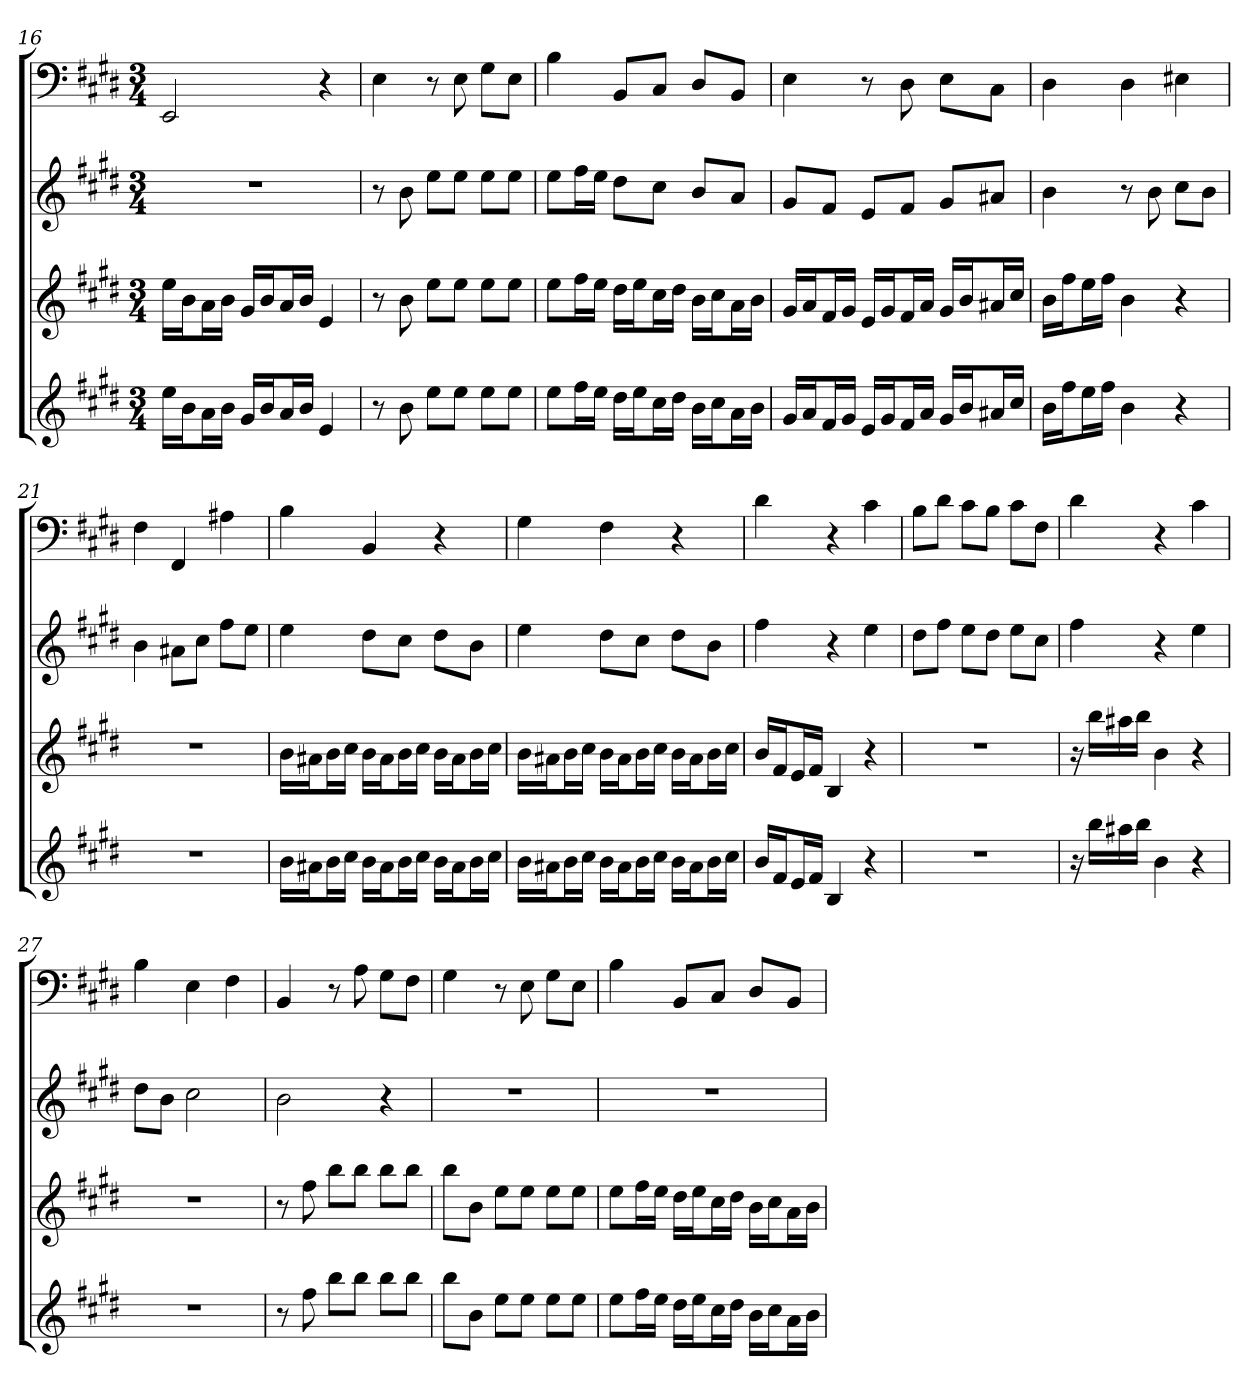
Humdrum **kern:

**kern	**kern	**kern	**kern
*part4	*part3	*part2	*part1
*staff4	*staff3	*staff2	*staff1
*	*	*	*clefF4
*k[f#c#g#d#]	*k[f#c#g#d#]	*k[f#c#g#d#]	*k[f#c#g#d#]
*E:	*E:	*E:	*E:
*M3/4	*M3/4	*M3/4	*M3/4
=16	=16	=16	=16
16eeLL	16eeLL	2.r	2EE
16bJ	16bJ	.	.
16aL	16aL	.	.
16bJJ	16bJJ	.	.
16g#LL	16g#LL	.	.
16bJ	16bJ	.	.
16aL	16aL	.	.
16bJJ	16bJJ	.	.
4e	4e	.	4r
=17	=17	=17	=17
8r	8r	8r	4E
8b	8b	8b	.
8eeL	8eeL	8eeL	8r
8eeJ	8eeJ	8eeJ	8E
8eeL	8eeL	8eeL	8G#\L
8eeJ	8eeJ	8eeJ	8E\J
=18	=18	=18	=18
8eeL	8eeL	8eeL	4B
16ff#L	16ff#L	16ff#L	.
16eeJJ	16eeJJ	16eeJJ	.
16dd#LL	16dd#LL	8dd#L	8BB/L
16eeJ	16eeJ	.	.
16cc#L	16cc#L	8cc#J	8C#/J
16dd#JJ	16dd#JJ	.	.
16bLL	16bLL	8bL	8D#/L
16cc#J	16cc#J	.	.
16aL	16aL	8aJ	8BB/J
16bJJ	16bJJ	.	.
=19	=19	=19	=19
16g#LL	16g#LL	8g#L	4E
16aJ	16aJ	.	.
16f#L	16f#L	8f#J	.
16g#JJ	16g#JJ	.	.
16eLL	16eLL	8eL	8r
16g#J	16g#J	.	.
16f#L	16f#L	8f#J	8D#
16aJJ	16aJJ	.	.
16g#LL	16g#LL	8g#L	8E\L
16bJ	16bJ	.	.
16a#XL	16a#XL	8a#XJ	8C#\J
16cc#JJ	16cc#JJ	.	.
=20	=20	=20	=20
16bLL	16bLL	4b	4D#
16ff#J	16ff#J	.	.
16eeL	16eeL	.	.
16ff#JJ	16ff#JJ	.	.
4b	4b	8r	4D#
.	.	8b	.
4r	4r	8cc#L	4E#X
.	.	8bJ	.
=21	=21	=21	=21
2.r	2.r	4b	4F#
.	.	8a#XL	4FF#
.	.	8cc#J	.
.	.	8ff#L	4A#X
.	.	8eeJ	.
=22	=22	=22	=22
16bLL	16bLL	4ee	4B
16a#XJ	16a#XJ	.	.
16bL	16bL	.	.
16cc#JJ	16cc#JJ	.	.
16bLL	16bLL	8dd#L	4BB
16a#J	16a#J	.	.
16bL	16bL	8cc#J	.
16cc#JJ	16cc#JJ	.	.
16bLL	16bLL	8dd#L	4r
16a#J	16a#J	.	.
16bL	16bL	8bJ	.
16cc#JJ	16cc#JJ	.	.
=23	=23	=23	=23
16bLL	16bLL	4ee	4G#
16a#XJ	16a#XJ	.	.
16bL	16bL	.	.
16cc#JJ	16cc#JJ	.	.
16bLL	16bLL	8dd#L	4F#
16a#J	16a#J	.	.
16bL	16bL	8cc#J	.
16cc#JJ	16cc#JJ	.	.
16bLL	16bLL	8dd#L	4r
16a#J	16a#J	.	.
16bL	16bL	8bJ	.
16cc#JJ	16cc#JJ	.	.
=24	=24	=24	=24
16bLL	16bLL	4ff#	4d#
16f#J	16f#J	.	.
16eL	16eL	.	.
16f#JJ	16f#JJ	.	.
4B	4B	4r	4r
4r	4r	4ee	4c#
=25	=25	=25	=25
2.r	2.r	8dd#L	8B\L
.	.	8ff#J	8d#\J
.	.	8eeL	8c#\L
.	.	8dd#J	8B\J
.	.	8eeL	8c#\L
.	.	8cc#J	8F#\J
=26	=26	=26	=26
16r	16r	4ff#	4d#
16bbLL	16bbLL	.	.
16aa#X	16aa#X	.	.
16bbJJ	16bbJJ	.	.
4b	4b	4r	4r
4r	4r	4ee	4c#
=27	=27	=27	=27
2.r	2.r	8dd#L	4B
.	.	8bJ	.
.	.	2cc#	4E
.	.	.	4F#
=28	=28	=28	=28
8r	8r	2b	4BB
8ff#	8ff#	.	.
8bbL	8bbL	.	8r
8bbJ	8bbJ	.	8A
8bbL	8bbL	4r	8G#\L
8bbJ	8bbJ	.	8F#\J
=29	=29	=29	=29
8bbL	8bbL	2.r	4G#
8bJ	8bJ	.	.
8eeL	8eeL	.	8r
8eeJ	8eeJ	.	8E
8eeL	8eeL	.	8G#\L
8eeJ	8eeJ	.	8E\J
=30	=30	=30	=30
8eeL	8eeL	2.r	4B
16ff#L	16ff#L	.	.
16eeJJ	16eeJJ	.	.
16dd#LL	16dd#LL	.	8BB/L
16eeJ	16eeJ	.	.
16cc#L	16cc#L	.	8C#/J
16dd#JJ	16dd#JJ	.	.
16bLL	16bLL	.	8D#/L
16cc#J	16cc#J	.	.
16aL	16aL	.	8BB/J
16bJJ	16bJJ	.	.
=	=	=	=
*-	*-	*-	*-
